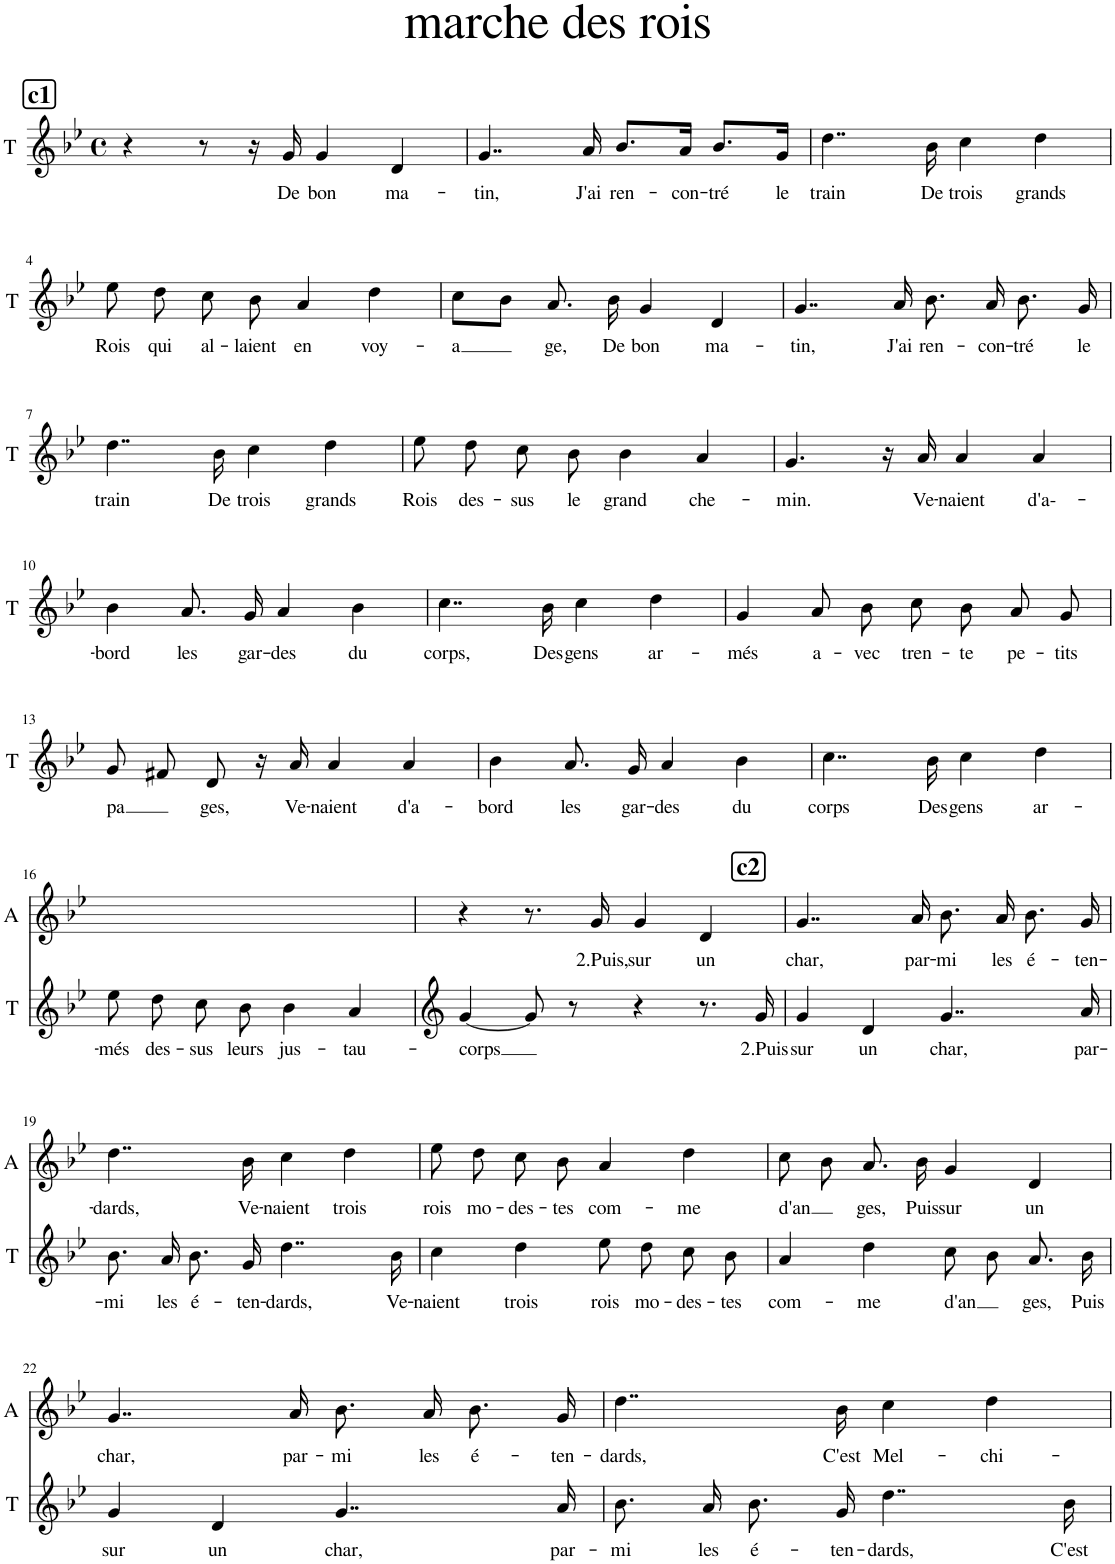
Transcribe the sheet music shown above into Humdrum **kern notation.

**kern	**text	**kern	**text	**kern
*part3	*part3	*part2	*part2	*part1
*staff3	*staff3	*staff2	*staff2	*staff1
*I"T	*	*I"A	*	*I"S
*I'T	*	*I'A	*	*I'S
*clefG2	*	*clefG2	*	*clefG2
*k[b-e-]	*	*k[b-e-]	*	*k[b-e-]
*M4/4	*	*M4/4	*	*M4/4
*met(c)	*	*met(c)	*	*met(c)
!!LO:REH:place=s1:a:B:cj:fs=14:t=c1
=1	=1	=1	=1	=1
4r	.	1ryy	.	1ryy
8r	.	.	.	.
16r	.	.	.	.
!	!LO:LY:b	!	!	!
16g/	De	.	.	.
!	!LO:LY:b	!	!	!
4g/	bon	.	.	.
!	!LO:LY:b	!	!	!
4d/	ma-	.	.	.
=2	=2	=2	=2	=2
!	!LO:LY:b	!	!	!
4..g/	-tin,	1ryy	.	1ryy
!	!LO:LY:b	!	!	!
16a/	J'ai	.	.	.
!	!LO:LY:b	!	!	!
8.b-/L	ren-	.	.	.
!	!LO:LY:b	!	!	!
16a/Jk	-con-	.	.	.
!	!LO:LY:b	!	!	!
8.b-/L	-tré	.	.	.
!	!LO:LY:b	!	!	!
16g/Jk	le	.	.	.
=3	=3	=3	=3	=3
!	!LO:LY:b	!	!	!
4..dd\	train	1ryy	.	1ryy
!	!LO:LY:b	!	!	!
16b-\	De	.	.	.
!	!LO:LY:b	!	!	!
4cc\	trois	.	.	.
!	!LO:LY:b	!	!	!
4dd\	grands	.	.	.
!!LO:LB:g=z
=4	=4	=4	=4	=4
!	!LO:LY:b	!	!	!
8ee-\	Rois	1ryy	.	1ryy
!	!LO:LY:b	!	!	!
8dd\	qui	.	.	.
!	!LO:LY:b	!	!	!
8cc\	al-	.	.	.
!	!LO:LY:b	!	!	!
8b-\	-laient	.	.	.
!	!LO:LY:b	!	!	!
4a/	en	.	.	.
!	!LO:LY:b	!	!	!
4dd\	voy-	.	.	.
=5	=5	=5	=5	=5
!	!LO:LY:b	!	!	!
8cc\L	-a	1ryy	.	1ryy
8b-\J	.	.	.	.
!	!LO:LY:b	!	!	!
8.a/	ge,	.	.	.
!	!LO:LY:b	!	!	!
16b-\	De	.	.	.
!	!LO:LY:b	!	!	!
4g/	bon	.	.	.
!	!LO:LY:b	!	!	!
4d/	ma-	.	.	.
=6	=6	=6	=6	=6
!	!LO:LY:b	!	!	!
4..g/	-tin,	1ryy	.	1ryy
!	!LO:LY:b	!	!	!
16a/	J'ai	.	.	.
!	!LO:LY:b	!	!	!
8.b-\	ren-	.	.	.
!	!LO:LY:b	!	!	!
16a/	-con-	.	.	.
!	!LO:LY:b	!	!	!
8.b-\	-tré	.	.	.
!	!LO:LY:b	!	!	!
16g/	le	.	.	.
!!LO:LB:g=z
=7	=7	=7	=7	=7
!	!LO:LY:b	!	!	!
4..dd\	train	1ryy	.	1ryy
!	!LO:LY:b	!	!	!
16b-\	De	.	.	.
!	!LO:LY:b	!	!	!
4cc\	trois	.	.	.
!	!LO:LY:b	!	!	!
4dd\	grands	.	.	.
=8	=8	=8	=8	=8
!	!LO:LY:b	!	!	!
8ee-\	Rois	1ryy	.	1ryy
!	!LO:LY:b	!	!	!
8dd\	des-	.	.	.
!	!LO:LY:b	!	!	!
8cc\	-sus	.	.	.
!	!LO:LY:b	!	!	!
8b-\	le	.	.	.
!	!LO:LY:b	!	!	!
4b-\	grand	.	.	.
!	!LO:LY:b	!	!	!
4a/	che-	.	.	.
=9	=9	=9	=9	=9
!	!LO:LY:b	!	!	!
4.g/	-min.	1ryy	.	1ryy
16r	.	.	.	.
!	!LO:LY:b	!	!	!
16a/	Ve-	.	.	.
!	!LO:LY:b	!	!	!
4a/	-naient	.	.	.
!	!LO:LY:b	!	!	!
4a/	d'a--	.	.	.
!!LO:LB:g=z
=10	=10	=10	=10	=10
!	!LO:LY:b	!	!	!
4b-\	-bord	1ryy	.	1ryy
!	!LO:LY:b	!	!	!
8.a/	les	.	.	.
!	!LO:LY:b	!	!	!
16g/	gar-	.	.	.
!	!LO:LY:b	!	!	!
4a/	-des	.	.	.
!	!LO:LY:b	!	!	!
4b-\	du	.	.	.
=11	=11	=11	=11	=11
!	!LO:LY:b	!	!	!
4..cc\	corps,	1ryy	.	1ryy
!	!LO:LY:b	!	!	!
16b-\	Des	.	.	.
!	!LO:LY:b	!	!	!
4cc\	gens	.	.	.
!	!LO:LY:b	!	!	!
4dd\	ar-	.	.	.
=12	=12	=12	=12	=12
!	!LO:LY:b	!	!	!
4g/	-més	1ryy	.	1ryy
!	!LO:LY:b	!	!	!
8a/	a-	.	.	.
!	!LO:LY:b	!	!	!
8b-\	-vec	.	.	.
!	!LO:LY:b	!	!	!
8cc\	tren-	.	.	.
!	!LO:LY:b	!	!	!
8b-\	-te	.	.	.
!	!LO:LY:b	!	!	!
8a/	pe-	.	.	.
!	!LO:LY:b	!	!	!
8g/	-tits	.	.	.
!!LO:LB:g=z
=13	=13	=13	=13	=13
!	!LO:LY:b	!	!	!
8g/	pa	1ryy	.	1ryy
8f#X/	.	.	.	.
!	!LO:LY:b	!	!	!
8d/	ges,	.	.	.
16r	.	.	.	.
!	!LO:LY:b	!	!	!
16a/	Ve-	.	.	.
!	!LO:LY:b	!	!	!
4a/	-naient	.	.	.
!	!LO:LY:b	!	!	!
4a/	d'a-	.	.	.
=14	=14	=14	=14	=14
!	!LO:LY:b	!	!	!
4b-\	-bord	1ryy	.	1ryy
!	!LO:LY:b	!	!	!
8.a/	les	.	.	.
!	!LO:LY:b	!	!	!
16g/	gar-	.	.	.
!	!LO:LY:b	!	!	!
4a/	-des	.	.	.
!	!LO:LY:b	!	!	!
4b-\	du	.	.	.
=15	=15	=15	=15	=15
!	!LO:LY:b	!	!	!
4..cc\	corps	1ryy	.	1ryy
!	!LO:LY:b	!	!	!
16b-\	Des	.	.	.
!	!LO:LY:b	!	!	!
4cc\	gens	.	.	.
!	!LO:LY:b	!	!	!
4dd\	ar-	.	.	.
!!LO:LB:g=z
=16	=16	=16	=16	=16
!	!LO:LY:b	!	!	!
8ee-\	-més	1ryy	.	1ryy
!	!LO:LY:b	!	!	!
8dd\	des-	.	.	.
!	!LO:LY:b	!	!	!
8cc\	-sus	.	.	.
!	!LO:LY:b	!	!	!
8b-\	leurs	.	.	.
!	!LO:LY:b	!	!	!
4b-\	jus-	.	.	.
!	!LO:LY:b	!	!	!
4a/	-tau-	.	.	.
=17	=17	=17	=17	=17
!	!LO:LY:b	!	!	!
[<4g/	-corps	4r	.	1ryy
8g/]	.	8.r	.	.
8r	.	.	.	.
!	!	!	!LO:LY:b	!
.	.	16g/	2.Puis,	.
!	!	!	!LO:LY:b	!
4r	.	4g/	sur	.
!	!	!	!LO:LY:b	!
8.r	.	4d/	un	.
!	!LO:LY:b	!	!	!
16g/	2.Puis	.	.	.
!!LO:REH:place=s1:a:B:cj:fs=14:t=c2
=18	=18	=18	=18	=18
!	!LO:LY:b	!	!LO:LY:b	!
4g/	sur	4..g/	char,	1ryy
!	!LO:LY:b	!	!	!
4d/	un	.	.	.
!	!	!	!LO:LY:b	!
.	.	16a/	par-	.
!	!LO:LY:b	!	!LO:LY:b	!
4..g/	char,	8.b-/L	-mi	.
!	!	!	!LO:LY:b	!
.	.	16a/Jk	les	.
!	!	!	!LO:LY:b	!
.	.	8.b-/L	é-	.
!	!LO:LY:b	!	!LO:LY:b	!
16a/	par-	16g/Jk	-ten-	.
!!LO:LB:g=z
=19	=19	=19	=19	=19
!	!LO:LY:b	!	!LO:LY:b	!
8.b-\	-mi	4..dd\	-dards,	1ryy
!	!LO:LY:b	!	!	!
16a/	les	.	.	.
!	!LO:LY:b	!	!	!
8.b-\	é-	.	.	.
!	!LO:LY:b	!	!LO:LY:b	!
16g/	-ten-	16b-\	Ve-	.
!	!LO:LY:b	!	!LO:LY:b	!
4..dd\	-dards,	4cc\	-naient	.
!	!	!	!LO:LY:b	!
.	.	4dd\	trois	.
!	!LO:LY:b	!	!	!
16b-\	Ve-	.	.	.
=20	=20	=20	=20	=20
!	!LO:LY:b	!	!LO:LY:b	!
4cc\	-naient	8ee-\L	rois	1ryy
!	!	!	!LO:LY:b	!
.	.	8dd\J	mo-	.
!	!LO:LY:b	!	!LO:LY:b	!
4dd\	trois	8cc\L	-des-	.
!	!	!	!LO:LY:b	!
.	.	8b-\J	-tes	.
!	!LO:LY:b	!	!LO:LY:b	!
8ee-\	rois	4a/	com-	.
!	!LO:LY:b	!	!	!
8dd\	mo-	.	.	.
!	!LO:LY:b	!	!LO:LY:b	!
8cc\	-des-	4dd\	-me	.
!	!LO:LY:b	!	!	!
8b-\	-tes	.	.	.
=21	=21	=21	=21	=21
!	!LO:LY:b	!	!LO:LY:b	!
4a/	com-	8cc\L	-d'an	1ryy
.	.	8b-\J	.	.
!	!LO:LY:b	!	!LO:LY:b	!
4dd\	-me	8.a/L	ges,	.
!	!	!	!LO:LY:b	!
.	.	16b-/Jk	Puis	.
!	!LO:LY:b	!	!LO:LY:b	!
8cc\	-d'an	4g/	sur	.
8b-\	.	.	.	.
!	!LO:LY:b	!	!LO:LY:b	!
8.a/	ges,	4d/	un	.
!	!LO:LY:b	!	!	!
16b-\	Puis	.	.	.
!!LO:LB:g=z
=22	=22	=22	=22	=22
!	!LO:LY:b	!	!LO:LY:b	!
4g/	sur	4..g/	char,	1ryy
!	!LO:LY:b	!	!	!
4d/	un	.	.	.
!	!	!	!LO:LY:b	!
.	.	16a/	par-	.
!	!LO:LY:b	!	!LO:LY:b	!
4..g/	char,	8.b-/L	-mi	.
!	!	!	!LO:LY:b	!
.	.	16a/Jk	les	.
!	!	!	!LO:LY:b	!
.	.	8.b-/L	é-	.
!	!LO:LY:b	!	!LO:LY:b	!
16a/	par-	16g/Jk	-ten-	.
=23	=23	=23	=23	=23
!	!LO:LY:b	!	!LO:LY:b	!
8.b-\	-mi	4..dd\	-dards,	1ryy
!	!LO:LY:b	!	!	!
16a/	les	.	.	.
!	!LO:LY:b	!	!	!
8.b-\	é-	.	.	.
!	!LO:LY:b	!	!LO:LY:b	!
16g/	-ten-	16b-\	C'est	.
!	!LO:LY:b	!	!LO:LY:b	!
4..dd\	-dards,	4cc\	Mel-	.
!	!	!	!LO:LY:b	!
.	.	4dd\	-chi-	.
!	!LO:LY:b	!	!	!
16b-\	C'est	.	.	.
=	=	=	=	=
*-	*-	*-	*-	*-
